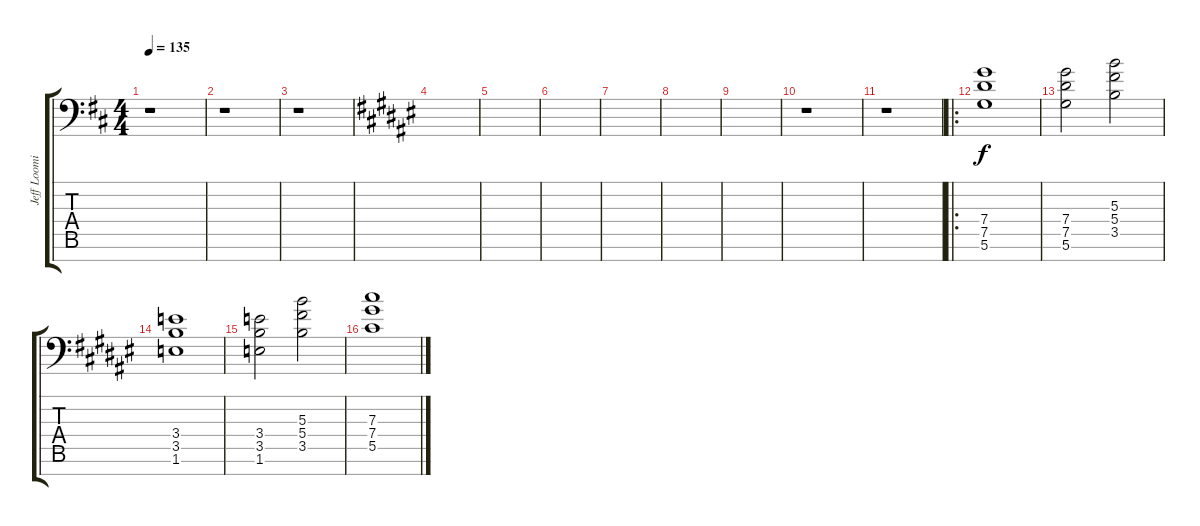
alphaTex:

\track ("Jeff Loomis" "Jeff Loomi") {instrument distortionguitar}
\staff {score tabs}
\tuning (Eb4 Bb3 Gb3 Db3 Ab2 Eb2 Bb1) {hide}
\ts (4 4)
\tempo 135
\clef f4
\ks d
r.1{dy f} |
r.1 |
r.1 |
\ks f#
|
|
|
|
|
|
r.1 |
r.1 |
\ro
(7.4 7.5 5.6).1 |
(7.4 7.5 5.6).2 (5.3 5.4 3.5).2 |
(3.4 3.5 1.6).1 |
(3.4 3.5 1.6).2 (5.3 5.4 3.5).2 |
(7.3 7.4 5.5).1
